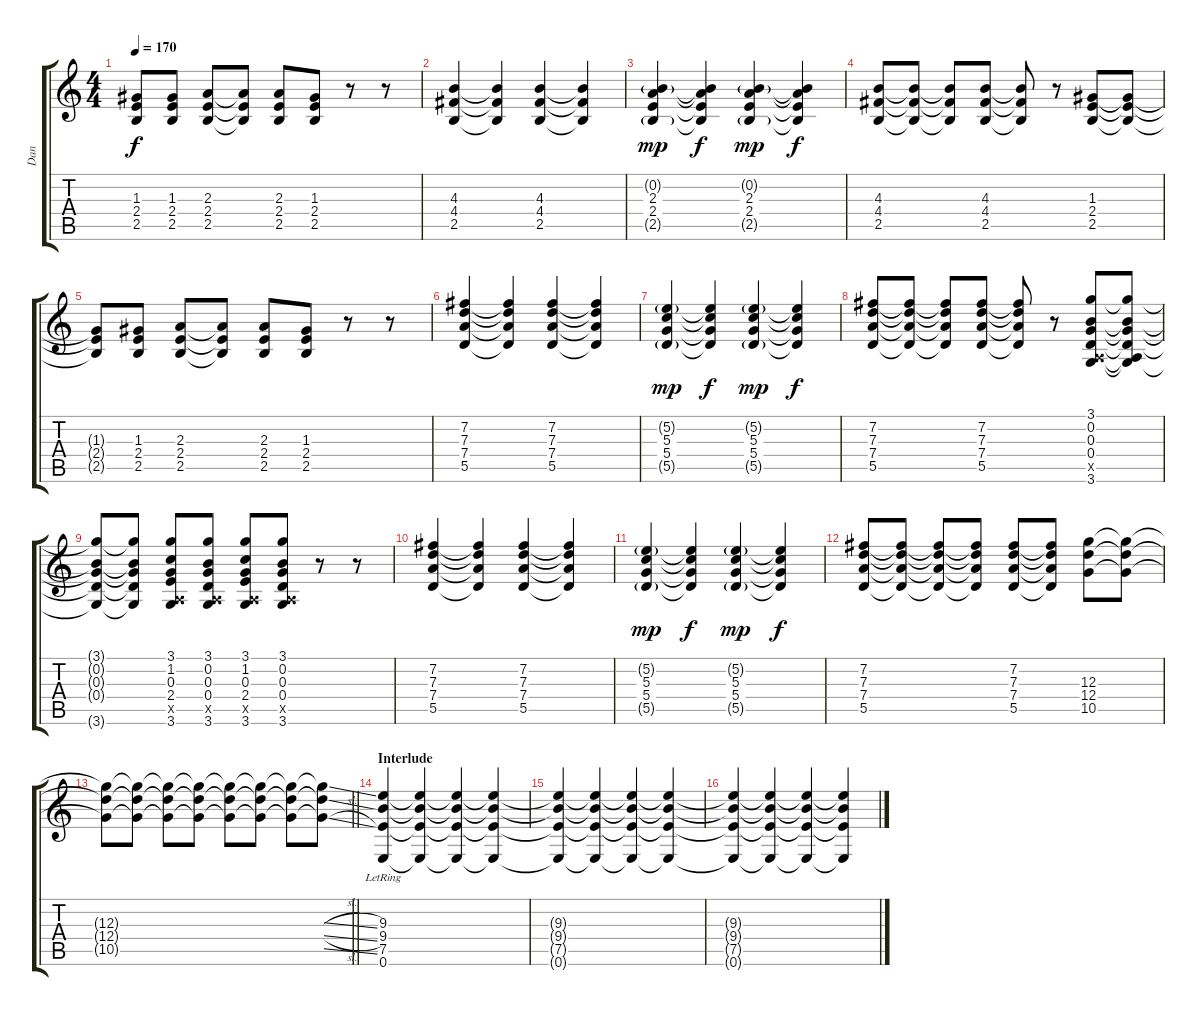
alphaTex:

\track ("Dan" "Dan") {instrument distortionguitar}
\staff {score tabs}
\tuning (E4 B3 G3 D3 A2 E2) {hide}
\ts (4 4)
\tempo 170
\clef g2
\ks c
(1.3{t} 2.4{t} 2.5{t}).8{dy f} (1.3 2.4 2.5).8 (2.3 2.4 2.5).8 (2.3{t} 2.4{t} 2.5{t}).8 (2.3 2.4 2.5).8 (1.3 2.4 2.5).8 r.8 r.8 |
(4.3 4.4 2.5).4 (4.3{t} 4.4{t} 2.5{t}).4 (4.3 4.4 2.5).4 (4.3{t} 4.4{t} 2.5{t}).4 |
(0.2{g} 2.3 2.4 2.5{g}).4{dy mp} (0.2{t} 2.3{t} 2.4{t} 2.5{t}).4{dy f} (0.2{g} 2.3 2.4 2.5{g}).4{dy mp} (0.2{t} 2.3{t} 2.4{t} 2.5{t}).4{dy f} |
(4.3 4.4 2.5).8 (4.3{t} 4.4{t} 2.5{t}).8 (4.3{t} 4.4{t} 2.5{t}).8 (4.3 4.4 2.5).8 (4.3{t} 4.4{t} 2.5{t}).8 r.8 (1.3 2.4 2.5).8 (1.3{t} 2.4{t} 2.5{t}).8 |
(1.3{t} 2.4{t} 2.5{t}).8 (1.3 2.4 2.5).8 (2.3 2.4 2.5).8 (2.3{t} 2.4{t} 2.5{t}).8 (2.3 2.4 2.5).8 (1.3 2.4 2.5).8 r.8 r.8 |
(7.2 7.3 7.4 5.5).4 (7.2{t} 7.3{t} 7.4{t} 5.5{t}).4 (7.2 7.3 7.4 5.5).4 (7.2{t} 7.3{t} 7.4{t} 5.5{t}).4 |
(5.2{g} 5.3 5.4 5.5{g}).4{dy mp} (5.2{t} 5.3{t} 5.4{t} 5.5{t}).4{dy f} (5.2{g} 5.3 5.4 5.5{g}).4{dy mp} (5.2{t} 5.3{t} 5.4{t} 5.5{t}).4{dy f} |
(7.2 7.3 7.4 5.5).8 (7.2{t} 7.3{t} 7.4{t} 5.5{t}).8 (7.2{t} 7.3{t} 7.4{t} 5.5{t}).8 (7.2 7.3 7.4 5.5).8 (7.2{t} 7.3{t} 7.4{t} 5.5{t}).8 r.8 (3.1 0.2 0.3 0.4 0.5{x} 3.6).8 (3.1{t} 0.2{t} 0.3{t} 0.4{t} 0.5{t} 3.6{t}).8 |
(3.1{t} 0.2{t} 0.3{t} 0.4{t} 3.6{t}).8 (3.1{t} 0.2{t} 0.3{t} 0.4{t} 3.6{t}).8 (3.1 1.2 0.3 2.4 0.5{x} 3.6).8 (3.1 0.2 0.3 0.4 0.5{x} 3.6).8 (3.1 1.2 0.3 2.4 0.5{x} 3.6).8 (3.1 0.2 0.3 0.4 0.5{x} 3.6).8 r.8 r.8 |
(7.2 7.3 7.4 5.5).4 (7.2{t} 7.3{t} 7.4{t} 5.5{t}).4 (7.2 7.3 7.4 5.5).4 (7.2{t} 7.3{t} 7.4{t} 5.5{t}).4 |
(5.2{g} 5.3 5.4 5.5{g}).4{dy mp} (5.2{t} 5.3{t} 5.4{t} 5.5{t}).4{dy f} (5.2{g} 5.3 5.4 5.5{g}).4{dy mp} (5.2{t} 5.3{t} 5.4{t} 5.5{t}).4{dy f} |
(7.2 7.3 7.4 5.5).8 (7.2{t} 7.3{t} 7.4{t} 5.5{t}).8 (7.2{t} 7.3{t} 7.4{t} 5.5{t}).8 (7.2{t} 7.3{t} 7.4{t} 5.5{t}).8 (7.2 7.3 7.4 5.5).8 (7.2{t} 7.3{t} 7.4{t} 5.5{t}).8 (12.3 12.4 10.5).8 (12.3{t} 12.4{t} 10.5{t}).8 |
\barLineRight lightlight
(12.3{t} 12.4{t} 10.5{t}).8 (12.3{t} 12.4{t} 10.5{t}).8 (12.3{t} 12.4{t} 10.5{t}).8 (12.3{t} 12.4{t} 10.5{t}).8 (12.3{t} 12.4{t} 10.5{t}).8 (12.3{t} 12.4{t} 10.5{t}).8 (12.3{t} 12.4{t} 10.5{t}).8 (12.3{sl t} 12.4{sl t} 10.5{sl t}).8 |
\section ("" "Interlude")
(9.3{lr} 9.4{lr} 7.5{lr} 0.6).4 (9.3{t} 9.4{t} 7.5{t} 0.6{t}).4 (9.3{t} 9.4{t} 7.5{t} 0.6{t}).4 (9.3{t} 9.4{t} 7.5{t} 0.6{t}).4 |
(9.3{t} 9.4{t} 7.5{t} 0.6{t}).4 (9.3{t} 9.4{t} 7.5{t} 0.6{t}).4 (9.3{t} 9.4{t} 7.5{t} 0.6{t}).4 (9.3{t} 9.4{t} 7.5{t} 0.6{t}).4 |
(9.3{t} 9.4{t} 7.5{t} 0.6{t}).4 (9.3{t} 9.4{t} 7.5{t} 0.6{t}).4 (9.3{t} 9.4{t} 7.5{t} 0.6{t}).4 (9.3{t} 9.4{t} 7.5{t} 0.6{t}).4
